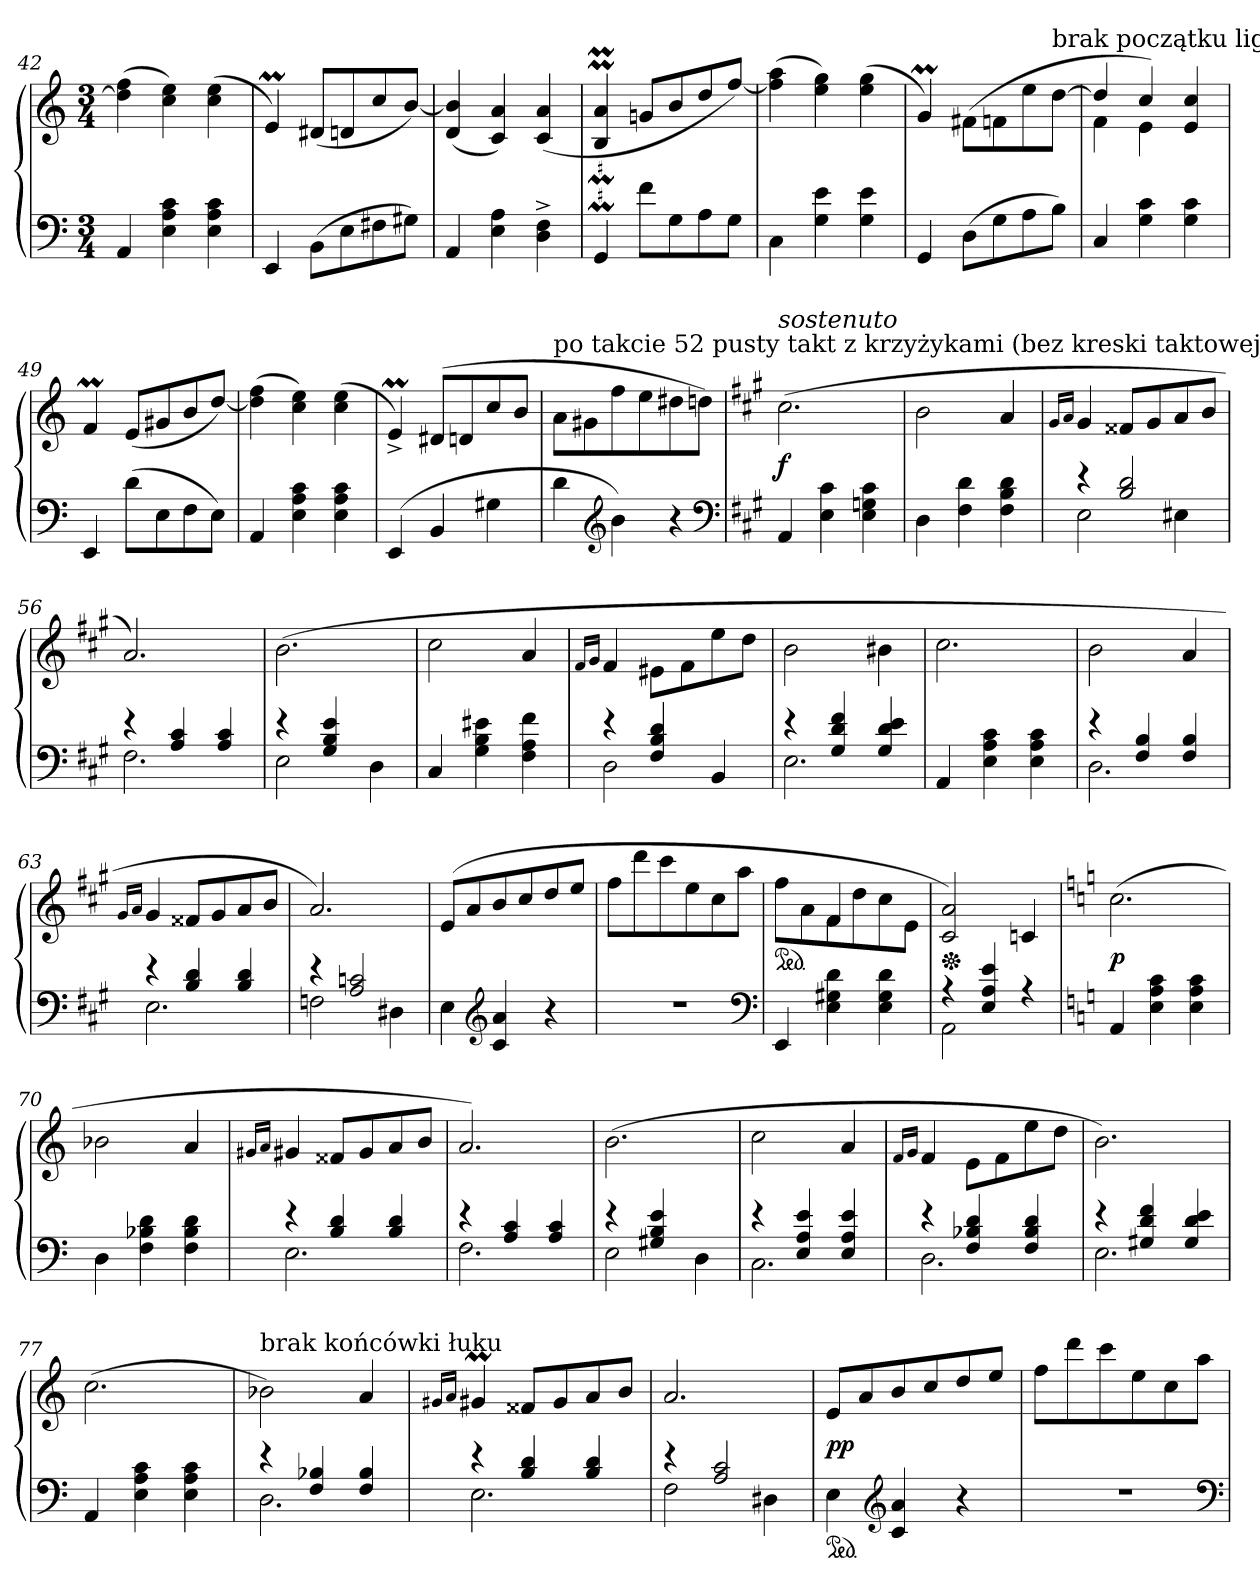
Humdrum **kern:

**kern	**kern	**dynam
*part1	*part1	*part1
*staff2	*staff1	*staff1/2
*clefF4	*clefG2	*
*k[]	*k[]	*
*M3/4	*M3/4	*
=42	=42	=42
4AA	(>4dd] 4ff	.
4E 4A 4c	4cc 4ee)	.
4E 4A 4c	(>4cc 4ee	.
=43	=43	=43
4EE	4em)	.
(>8BBL	(<8d#XL	.
8E	8dn	.
8F#X	8cc	.
8G#XJ)	[8bJ)	.
=44	=44	=44
4AA	(<4d 4b]	.
4E 4A	4c 4a)	.
4D^> 4F^>	(<4c 4a	.
=45	=45	=45
4GG	4BM 4aM	.
8fL	8gn/L	.
8G	8b	.
8A	8dd	.
8GJ	[8ffJ)	.
=46	=46	=46
4C\	(>4ff] 4aa	.
4G 4e	4ee 4gg)	.
4G 4e	(>4ee 4gg	.
=47	=47	=47
4GG	4gM/)	.
(>8DL	(>8f#X\L	.
8G	8fn	.
8A	8ee	.
!	!LO:TX:a:t=brak początku  ligatury do 4dd	!
8BJ)	[8ddJ	.
=48	=48	=48
*	*^	*
4C/	4dd]	4f	.
4G 4c	4cc)	4e	.
4G 4c	4e 4cc	4ryy	.
*	*v	*v	*
=49	=49	=49
4EE	4fM	.
(>8dL	(<8eL	.
8E	8g#X	.
8F	8b	.
8EJ)	[8ddJ)	.
=50	=50	=50
4AA	(>4dd] 4ff	.
4E 4A 4c	4cc 4ee)	.
4E 4A 4c	(>4cc 4ee	.
=51	=51	=51
(>4EE	4em^</)	.
4BB	(>8d#X/L	.
.	8dn	.
4G#X	8cc	.
.	8bJ	.
=52	=52	=52
!	!LO:TX:a:t=po takcie 52 pusty takt z krzyżykami (bez kreski taktowej na końcu)	!
4d	8aL	.
*clefG2	*	*
.	8g#X	.
4b)	8ff	.
.	8ee	.
4r	8dd#X	.
.	8ddnJ)	.
*clefF4	*	*
=53	=53	=53
*k[f#c#g#]	*k[f#c#g#]	*
!	!LO:TX:a:i:t=sostenuto	!
4AA	(>2.cc#	f
4E 4c#	.	.
4E 4Gn 4c#	.	.
=54	=54	=54
4D	2b	.
4F# 4d	.	.
4F# 4B 4d	4a/	.
=55	=55	=55
.	16qqg#/LL	.
.	16qqa/JJ	.
*^	*	*
4re	2E	4g#/	.
2B 2d	.	8f##X/L	.
.	.	8g#	.
.	4E#X	8a	.
.	.	8bJ	.
=56	=56	=56	=56
4re	2.F#	2.a/)	.
4A 4c#	.	.	.
4A 4c#	.	.	.
=57	=57	=57	=57
4re	2E	(>2.b	.
4G# 4B 4e	.	.	.
4rgyy	4D	.	.
*v	*v	*	*
=58	=58	=58
4C#/	2cc#	.
4G# 4B 4e#X	.	.
4F# 4A 4f#	4a/	.
=59	=59	=59
.	16qqf#/LL	.
.	16qqg#/JJ	.
*^	*	*
4re	2D	4f#/	.
4F# 4B 4d	.	8e#X\L	.
.	.	8f#	.
4BB	4ryy	8ee	.
.	.	8ddJ	.
=60	=60	=60	=60
4re	2.E	2b	.
4G# 4d 4f#	.	.	.
4G# 4d 4e	.	4b#X	.
*v	*v	*	*
=61	=61	=61
4AA/	2.cc#	.
4E 4A 4c#	.	.
4E 4A 4c#	.	.
=62	=62	=62
*^	*	*
4re	2.D	2b	.
4F# 4B	.	.	.
4F# 4B	.	4a	.
=63	=63	=63	=63
.	.	16qqg#/LL	.
.	.	16qqa/JJ	.
4re	2.E	4g#/	.
4B 4d	.	8f##X/L	.
.	.	8g#	.
4B 4d	.	8a	.
.	.	8bJ	.
=64	=64	=64	=64
4re	2Fn	2.a/)	.
2A 2cn	.	.	.
.	4D#X	.	.
*v	*v	*	*
=65	=65	=65
4E	(>8eL	.
.	8a	.
*clefG2	*	*
4c# 4a	8b	.
.	8cc#	.
4r	8dd	.
.	8eeJ	.
=66	=66	=66
2.rdd	8ff#L	.
.	8ddd	.
.	8ccc#	.
.	8ee	.
.	8cc#	.
.	8aaJ	.
*clefF4	*	*
=67	=67	=67
*	*^	*
*	*ped	*	*
4EE	4ryy	8ff#L	.
.	.	8a	.
4E 4G#X 4d	4f#	8f#	.
.	.	8dd	.
4E 4G# 4d	4ryy	8cc#	.
.	.	8eJ	.
*	*v	*v	*
=68	=68	=68
*^	*	*
*	*	*Xped	*
4rA	2AA	2c# 2a)	.
4E 4A 4e	.	.	.
4rA	4ryy	4cn	.
*v	*v	*	*
=69	=69	=69
*k[]	*k[]	*
4AA	(>2.cc	p
4E 4A 4c	.	.
4E 4A 4c	.	.
=70	=70	=70
4D	2b-X	.
4F 4B-X 4d	.	.
4F 4B- 4d	4a/	.
=71	=71	=71
.	16qqg#X/LL	.
.	16qqa/JJ	.
*^	*	*
4re	2.E	4g#X	.
4B 4d	.	8f##XL	.
.	.	8g#	.
4B 4d	.	8a	.
.	.	8bJ	.
=72	=72	=72	=72
4re	2.F	2.a)	.
4A 4c	.	.	.
4A 4c	.	.	.
=73	=73	=73	=73
4re	2E	(>2.b	.
4G#X 4B 4e	.	.	.
4ryy	4D	.	.
=74	=74	=74	=74
4re	2.C	2cc	.
4E 4A 4e	.	.	.
4E 4A 4e	.	4a/	.
=75	=75	=75	=75
.	.	16qqf/LL	.
.	.	16qqg/JJ	.
4re	2.D	4f/	.
4F 4B-X 4d	.	8e\L	.
.	.	8f	.
4F 4B- 4d	.	8ee	.
.	.	8ddJ	.
=76	=76	=76	=76
4re	2.E	2.b)	.
4G#X 4d 4f	.	.	.
4G# 4d 4e	.	.	.
*v	*v	*	*
=77	=77	=77
4AA	(>2.cc	.
4E 4A 4c	.	.
4E 4A 4c	.	.
=78	=78	=78
*^	*	*
!	!	!LO:TX:a:t=brak końcówki łuku	!
4re	2.D	2b-X)	.
4F 4B-X	.	.	.
4F 4B-	.	4a/	.
=79	=79	=79	=79
.	.	16qqg#X/LL	.
.	.	16qqa/JJ	.
4re	2.E	4g#Xm	.
4B 4d	.	8f##XL	.
.	.	8g#	.
4B 4d	.	8a	.
.	.	8bJ	.
=80	=80	=80	=80
4re	2F	2.a	.
2A 2c	.	.	.
.	4D#X	.	.
*v	*v	*	*
=81	=81	=81
*ped	*	*
4E	8eL	pp
.	8a	.
*clefG2	*	*
4c 4a	8b	.
.	8cc	.
4r	8dd	.
.	8eeJ	.
=82	=82	=82
2.r	8ffL	.
.	8ddd	.
.	8ccc	.
.	8ee	.
.	8cc	.
.	8aaJ	.
*clefF4	*	*
=	=	=
*-	*-	*-
